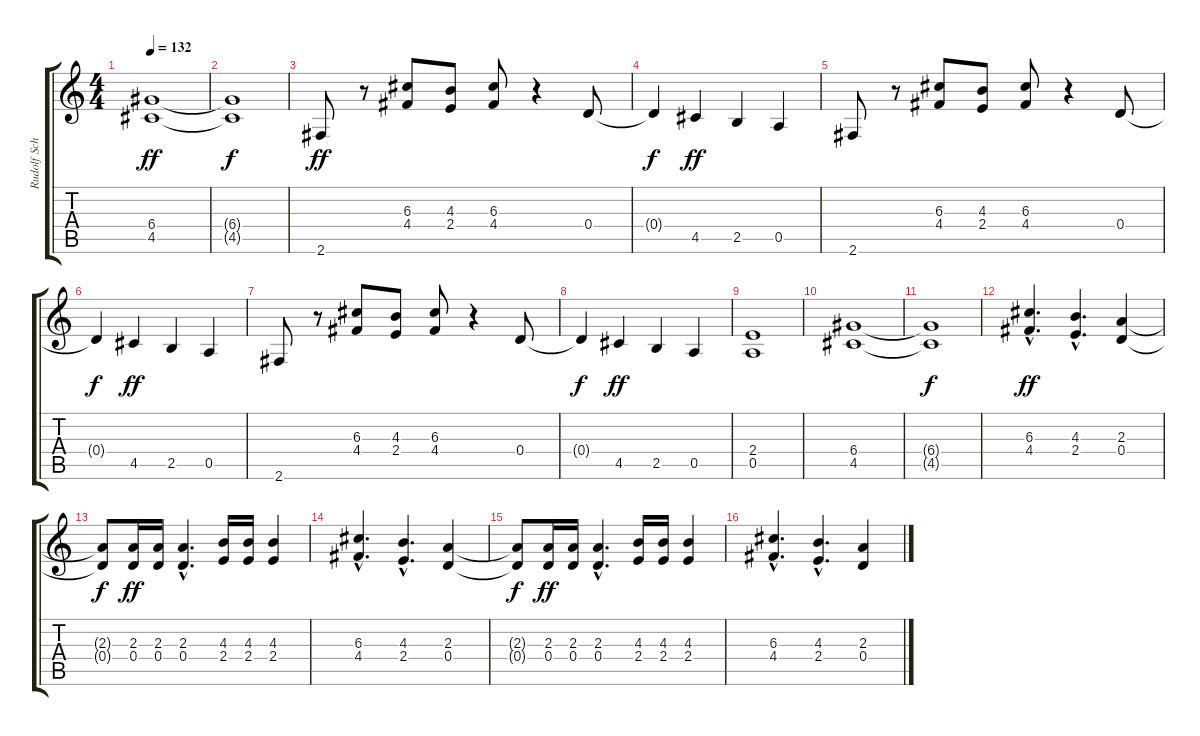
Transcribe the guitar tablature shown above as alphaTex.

\track ("Rudolf Schenker" "Rudolf Sch") {instrument overdrivenguitar}
\staff {score tabs}
\tuning (E4 B3 G3 D3 A2 E2) {hide}
\ts (4 4)
\tempo 132
\clef g2
\ks c
(6.4 4.5).1{dy ff} |
(6.4{t} 4.5{t}).1{dy f} |
2.6.8{dy ff} r.8 (6.3 4.4).8 (4.3 2.4).8 (6.3 4.4).8 r.4 0.4.8 |
0.4{t}.4{dy f} 4.5.4{dy ff} 2.5.4 0.5.4 |
2.6.8 r.8 (6.3 4.4).8 (4.3 2.4).8 (6.3 4.4).8 r.4 0.4.8 |
0.4{t}.4{dy f} 4.5.4{dy ff} 2.5.4 0.5.4 |
2.6.8 r.8 (6.3 4.4).8 (4.3 2.4).8 (6.3 4.4).8 r.4 0.4.8 |
0.4{t}.4{dy f} 4.5.4{dy ff} 2.5.4 0.5.4 |
(2.4 0.5).1 |
(6.4 4.5).1 |
(6.4{t} 4.5{t}).1{dy f} |
(6.3{hac} 4.4{hac}).4{d dy ff} (4.3{hac} 2.4{hac}).4{d} (2.3 0.4).4 |
(2.3{t} 0.4{t}).8{dy f} (2.3 0.4).16{dy ff} (2.3 0.4).16 (2.3{hac} 0.4{hac}).4{d} (4.3 2.4).16 (4.3 2.4).16 (4.3 2.4).4 |
(6.3{hac} 4.4{hac}).4{d} (4.3{hac} 2.4{hac}).4{d} (2.3 0.4).4 |
(2.3{t} 0.4{t}).8{dy f} (2.3 0.4).16{dy ff} (2.3 0.4).16 (2.3{hac} 0.4{hac}).4{d} (4.3 2.4).16 (4.3 2.4).16 (4.3 2.4).4 |
(6.3{hac} 4.4{hac}).4{d} (4.3{hac} 2.4{hac}).4{d} (2.3 0.4).4
